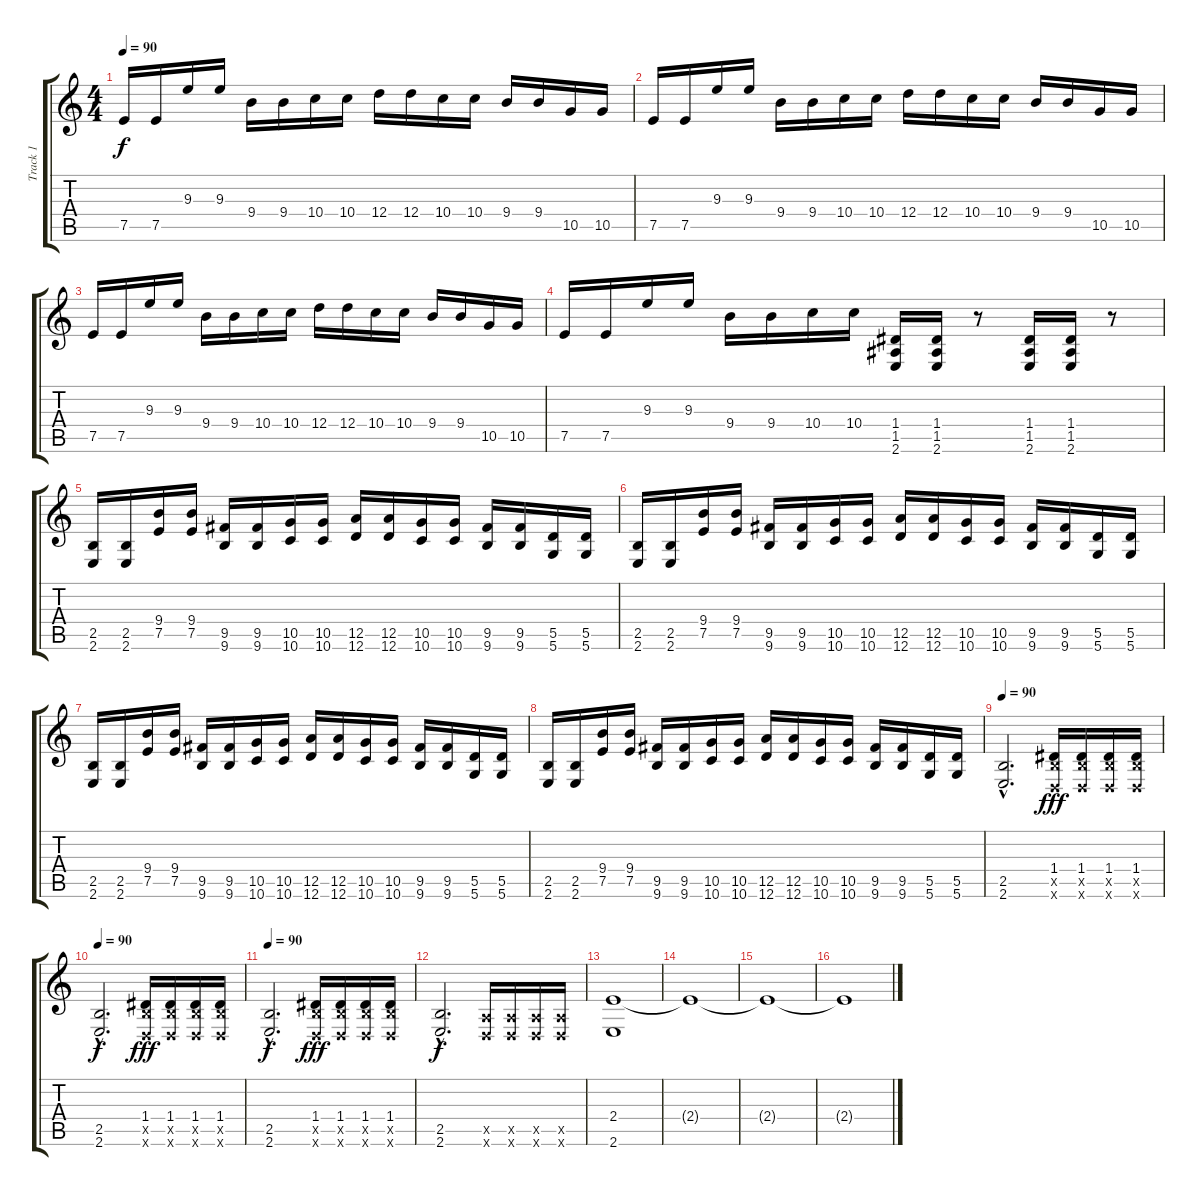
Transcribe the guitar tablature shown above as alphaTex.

\track ("Track 1" "Track 1") {instrument distortionguitar}
\staff {score tabs}
\tuning (E4 B3 G3 D3 A2 D2) {hide}
\ts (4 4)
\tempo 90
\clef g2
\ks c
7.5.16{dy f instrument distortionguitar} 7.5.16 9.3.16 9.3.16 9.4.16 9.4.16 10.4.16 10.4.16 12.4.16 12.4.16 10.4.16 10.4.16 9.4.16 9.4.16 10.5.16 10.5.16 |
7.5.16 7.5.16 9.3.16 9.3.16 9.4.16 9.4.16 10.4.16 10.4.16 12.4.16 12.4.16 10.4.16 10.4.16 9.4.16 9.4.16 10.5.16 10.5.16 |
7.5.16 7.5.16 9.3.16 9.3.16 9.4.16 9.4.16 10.4.16 10.4.16 12.4.16 12.4.16 10.4.16 10.4.16 9.4.16 9.4.16 10.5.16 10.5.16 |
7.5.16 7.5.16 9.3.16 9.3.16 9.4.16 9.4.16 10.4.16 10.4.16 (1.4 1.5 2.6).16 (1.4 1.5 2.6).16 r.8 (1.4 1.5 2.6).16 (1.4 1.5 2.6).16 r.8 |
(2.5 2.6).16 (2.5 2.6).16 (9.4 7.5).16 (9.4 7.5).16 (9.5 9.6).16 (9.5 9.6).16 (10.5 10.6).16 (10.5 10.6).16 (12.5 12.6).16 (12.5 12.6).16 (10.5 10.6).16 (10.5 10.6).16 (9.5 9.6).16 (9.5 9.6).16 (5.5 5.6).16 (5.5 5.6).16 |
(2.5 2.6).16 (2.5 2.6).16 (9.4 7.5).16 (9.4 7.5).16 (9.5 9.6).16 (9.5 9.6).16 (10.5 10.6).16 (10.5 10.6).16 (12.5 12.6).16 (12.5 12.6).16 (10.5 10.6).16 (10.5 10.6).16 (9.5 9.6).16 (9.5 9.6).16 (5.5 5.6).16 (5.5 5.6).16 |
(2.5 2.6).16 (2.5 2.6).16 (9.4 7.5).16 (9.4 7.5).16 (9.5 9.6).16 (9.5 9.6).16 (10.5 10.6).16 (10.5 10.6).16 (12.5 12.6).16 (12.5 12.6).16 (10.5 10.6).16 (10.5 10.6).16 (9.5 9.6).16 (9.5 9.6).16 (5.5 5.6).16 (5.5 5.6).16 |
(2.5 2.6).16 (2.5 2.6).16 (9.4 7.5).16 (9.4 7.5).16 (9.5 9.6).16 (9.5 9.6).16 (10.5 10.6).16 (10.5 10.6).16 (12.5 12.6).16 (12.5 12.6).16 (10.5 10.6).16 (10.5 10.6).16 (9.5 9.6).16 (9.5 9.6).16 (5.5 5.6).16 (5.5 5.6).16 |
\tempo 90
(2.5{hac} 2.6{hac}).2{d} (1.4 2.5{x} 0.6{x}).16{dy fff} (1.4 2.5{x} 0.6{x}).16 (1.4 2.5{x} 0.6{x}).16 (1.4 2.5{x} 0.6{x}).16 |
\tempo 90
(2.5{hac} 2.6{hac}).2{d dy f} (1.4 2.5{x} 0.6{x}).16{dy fff} (1.4 2.5{x} 0.6{x}).16 (1.4 2.5{x} 0.6{x}).16 (1.4 2.5{x} 0.6{x}).16 |
\tempo 90
(2.5{hac} 2.6{hac}).2{d dy f} (1.4 2.5{x} 0.6{x}).16{dy fff} (1.4 2.5{x} 0.6{x}).16 (1.4 2.5{x} 0.6{x}).16 (1.4 2.5{x} 0.6{x}).16 |
(2.5{hac} 2.6{hac}).2{d dy f} (0.5{x} 0.6{x}).16 (0.5{x} 0.6{x}).16 (0.5{x} 0.6{x}).16 (0.5{x} 0.6{x}).16 |
(2.4 2.6).1 |
2.4{t}.1 |
2.4{t}.1 |
2.4{t}.1
